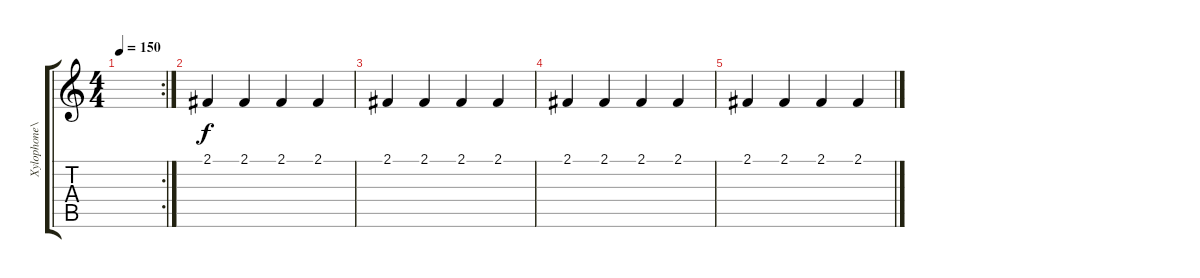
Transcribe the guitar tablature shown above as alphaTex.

\track ("Xylophone\\Elec.Guitar(Tlak)" "Xylophone\\") {instrument xylophone}
\staff {score tabs}
\tuning (E4 B3 G3 E3 A2 E2) {hide}
\rc 2
\ts (4 4)
\tempo 150
\clef g2
\ks c
|
2.1.4 2.1.4 2.1.4 2.1.4 |
2.1.4 2.1.4 2.1.4 2.1.4 |
2.1.4 2.1.4 2.1.4 2.1.4 |
2.1.4 2.1.4 2.1.4 2.1.4
